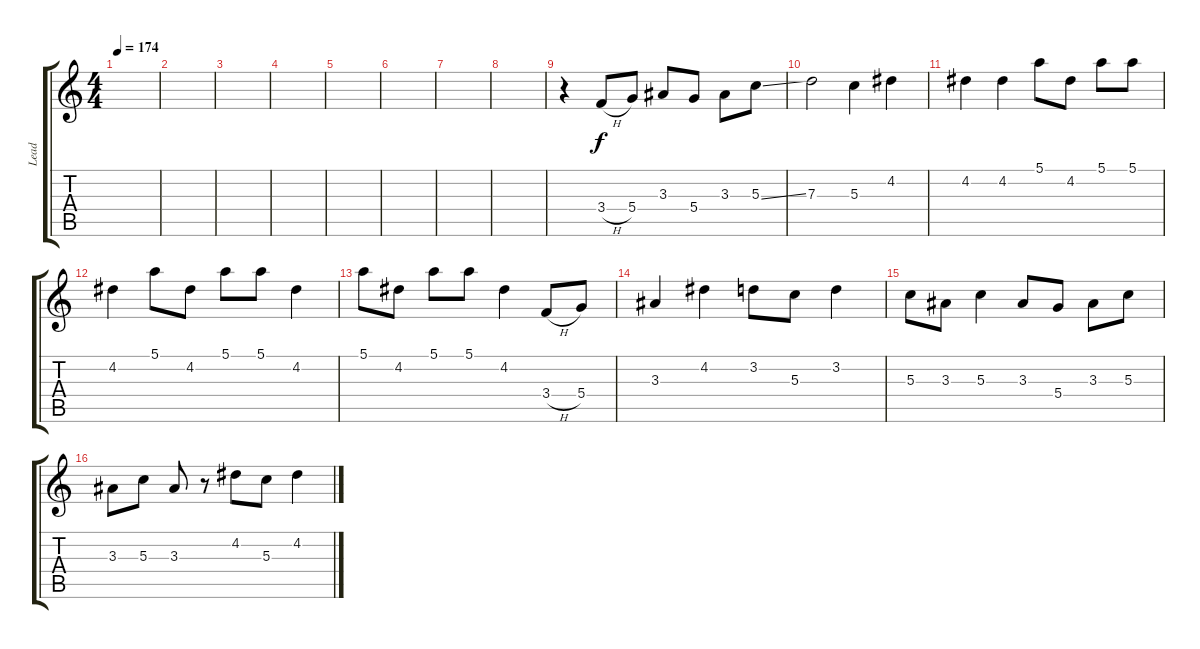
\track ("Lead" "Lead") {instrument overdrivenguitar}
\staff {score tabs}
\tuning (E4 B3 G3 D3 A2 E2) {hide}
\ts (4 4)
\tempo 174
\clef g2
\ks c
|
|
|
|
|
|
|
|
r.4 3.4{h}.8 5.4.8 3.3.8 5.4.8 3.3.8 5.3{ss}.8 |
7.3.2 5.3.4 4.2.4 |
4.2.4 4.2.4 5.1.8 4.2.8 5.1.8 5.1.8 |
4.2.4 5.1.8 4.2.8 5.1.8 5.1.8 4.2.4 |
5.1.8 4.2.8 5.1.8 5.1.8 4.2.4 3.4{h}.8 5.4.8 |
3.3.4 4.2.4 3.2.8 5.3.8 3.2.4 |
5.3.8 3.3.8 5.3.4 3.3.8 5.4.8 3.3.8 5.3.8 |
3.3.8 5.3.8 3.3.8 r.8 4.2.8 5.3.8 4.2.4
